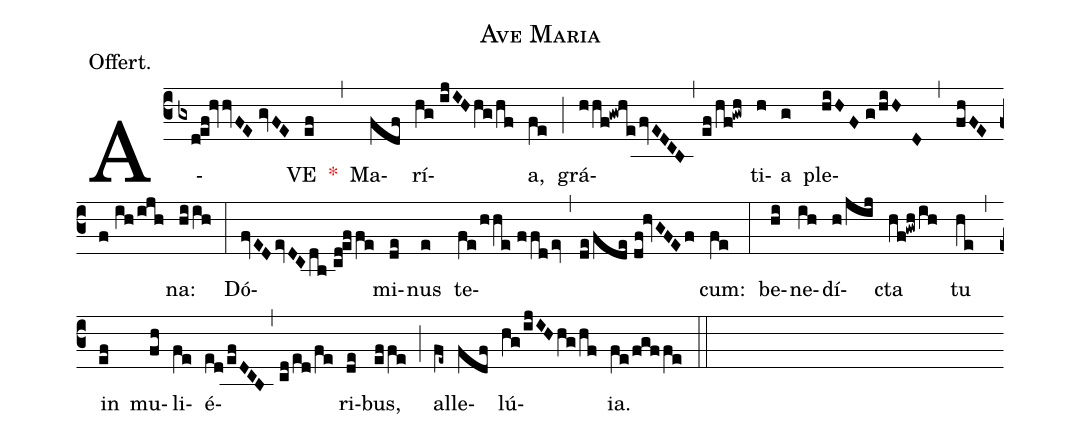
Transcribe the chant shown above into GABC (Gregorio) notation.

name:Ave Maria;
annotation:Offert.;
mode:VIII.;
office-part:Offertory;
%%
(c3) A(gxd!ef!hvvFE//gvFE)VE(ef) <v>\red{*}</v>(,) Ma(fdf)rí(hg//ijIHhg/hf)a,(fe) (;) grá(hhf!gwhefvEDCB,ef/hf!gwh)ti(h)a(g) ple(hiHF//g/hiHD,fhFE/f//ih/ijh)na:(hi/ih) (:) Dó(fvEDevDCdb//cd!ef/fe)mi(de)nus(e) te(fe/hhe//ffd/ev,de/fde//df!hvGFEf)cum:(fe) (:) be(hi)ne(ih)dí(h/jij)cta(hf!gwh/ih) tu(he) (,) in(ef) mu(fh)li(fe)é(ed/efDCB,cd/ed/fe)ri(de)bus,(ef/fe) (;) al(fe~)le(fdf)lú(hg/ijIHhg/hf)ia.(fe/fgf/fe) (::)
